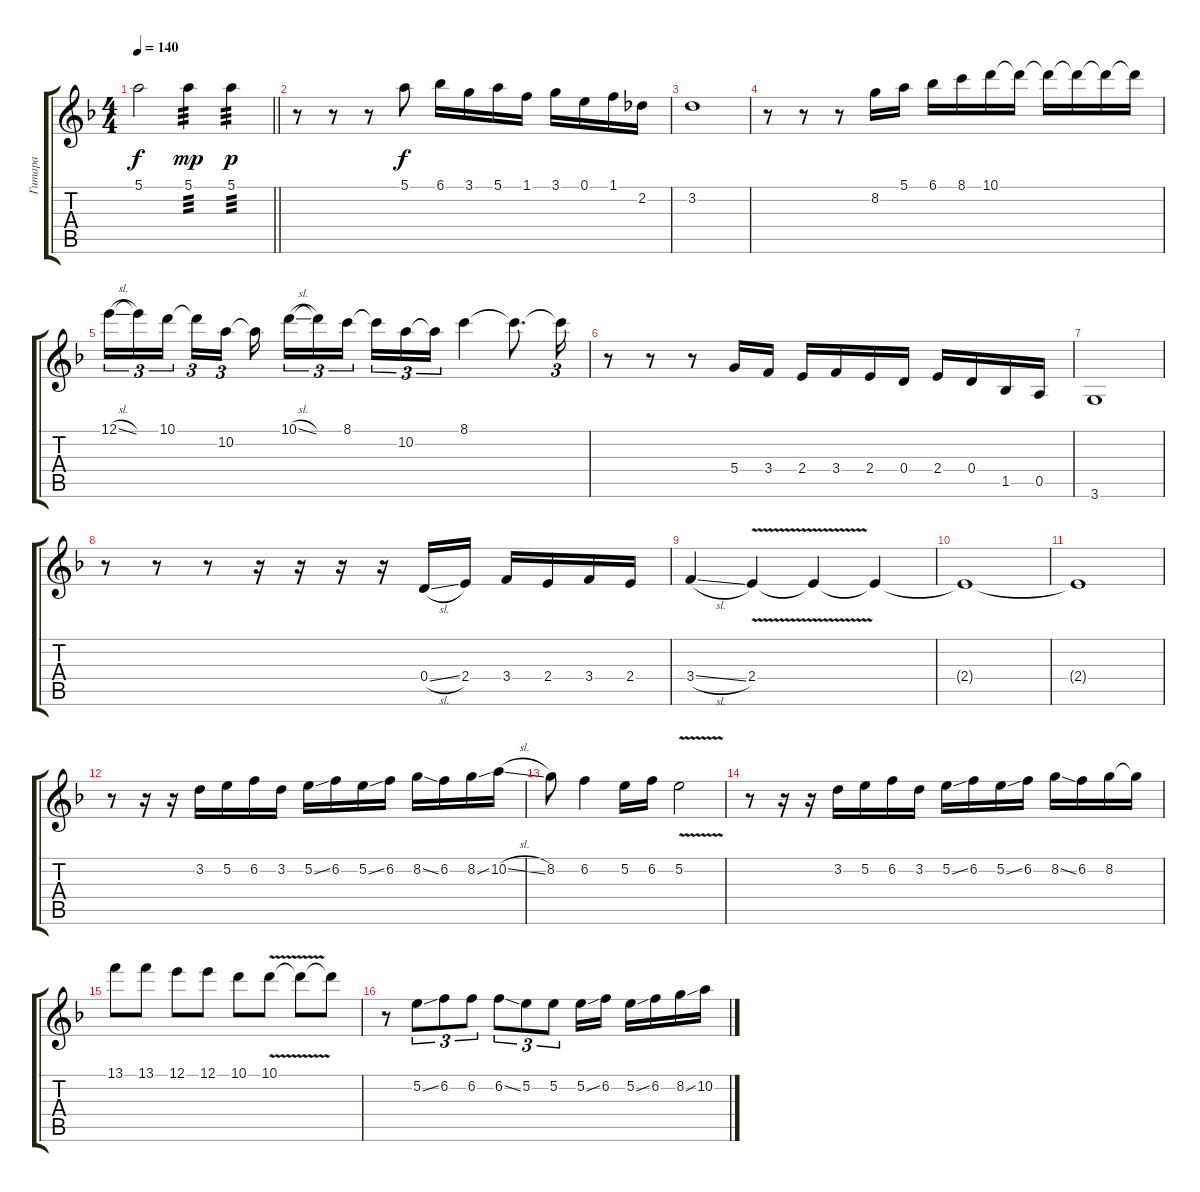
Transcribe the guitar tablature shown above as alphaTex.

\track ("Гитара" "Гитара") {instrument acousticguitarnylon}
\staff {score tabs}
\tuning (E4 B3 G3 D3 A2 E2) {hide}
\ts (4 4)
\tempo 140
\clef g2
\barLineRight lightlight
\ks dminor
5.1{t}.2{dy f} 5.1.4{tp 3 dy mp} 5.1.4{tp 3 dy p} |
\section ("" "")
r.8 r.8 r.8 5.1.8{dy f} 6.1.16 3.1.16 5.1.16 1.1.16 3.1.16 0.1.16 1.1.16 2.2.16 |
3.2.1 |
r.8 r.8 r.8 8.2.16 5.1.16 6.1.16 8.1.16 10.1.16 10.1{t}.16 10.1{t}.16 10.1{t}.16 10.1{t}.16 10.1{t}.16 |
12.1{sl}.16{tu (3 2)} 12.1{t}.16{tu (3 2)} 10.1.16{tu (3 2) beam splitsecondary} 10.1{t}.16{tu (3 2)} 10.2.16{tu (3 2) beam splitsecondary} 10.2{t}.16 10.1{sl}.16{tu (3 2)} 10.1{t}.16{tu (3 2)} 8.1.16{tu (3 2) beam splitsecondary} 8.1{t}.16{tu (3 2)} 10.2.16{tu (3 2)} 10.2{t}.16{tu (3 2)} 8.1.4 8.1{t}.8{d} 8.1{t}.16{tu (3 2)} |
r.8 r.8 r.8 5.4.16 3.4.16 2.4.16 3.4.16 2.4.16 0.4.16 2.4.16 0.4.16 1.5.16 0.5.16 |
3.6.1 |
r.8 r.8 r.8 r.16 r.16 r.16 r.16 0.4{sl}.16 2.4.16 3.4.16 2.4.16 3.4.16 2.4.16 |
3.4{sl}.4 2.4{v}.4 2.4{t}.4 2.4{t}.4 |
2.4{t}.1 |
2.4{t}.1 |
r.8 r.16 r.16 3.2.16 5.2.16 6.2.16 3.2.16 5.2{ss}.16 6.2.16 5.2{ss}.16 6.2.16 8.2{ss}.16 6.2.16 8.2{ss}.16 10.2{sl}.16 |
8.2.8 6.2.4 5.2.16 6.2.16 5.2{v}.2 |
r.8 r.16 r.16 3.2.16 5.2.16 6.2.16 3.2.16 5.2{ss}.16 6.2.16 5.2{ss}.16 6.2.16 8.2{ss}.16 6.2.16 8.2.16 8.2{t}.16 |
13.1.8 13.1.8 12.1.8 12.1.8 10.1.8 10.1{v}.8 10.1{t}.8 10.1{t}.8 |
r.8 5.2{ss}.8{tu (3 2)} 6.2.8{tu (3 2)} 6.2.8{tu (3 2)} 6.2{ss}.8{tu (3 2)} 5.2.8{tu (3 2)} 5.2.8{tu (3 2)} 5.2{ss}.16 6.2.16 5.2{ss}.16 6.2.16 8.2{ss}.16 10.2.16
